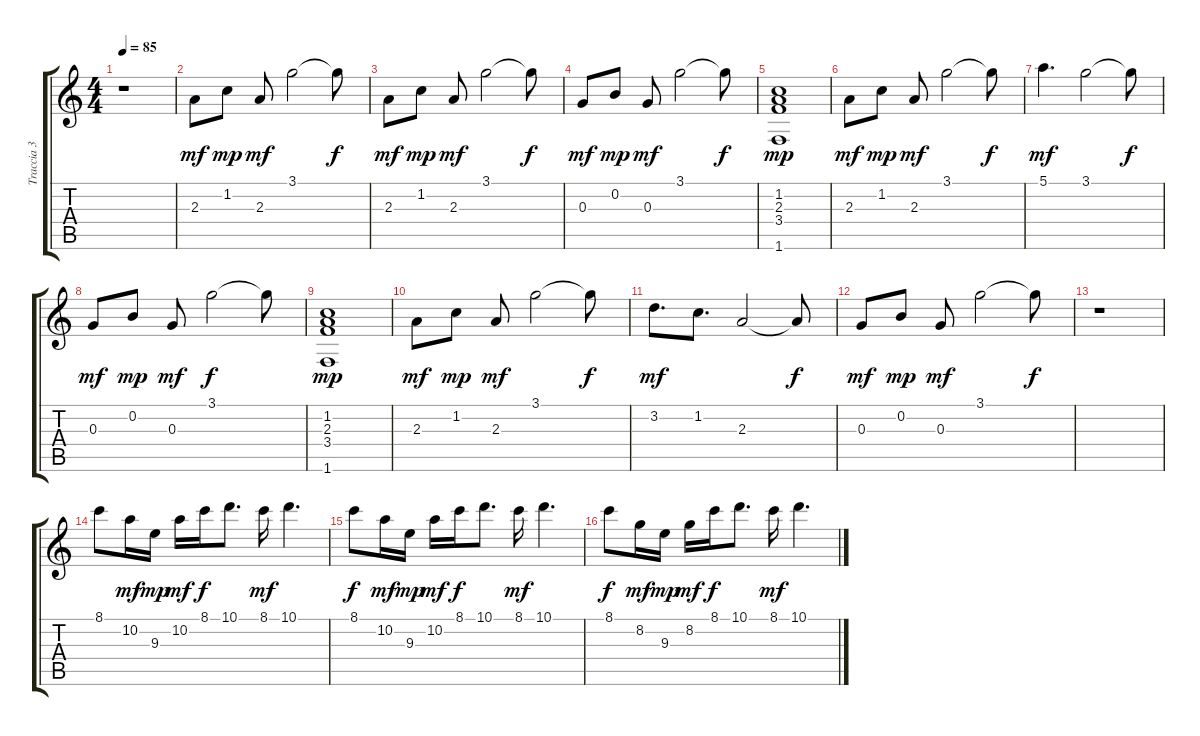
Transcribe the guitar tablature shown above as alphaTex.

\track ("Traccia 3" "Traccia 3") {instrument electricguitarjazz}
\staff {score tabs}
\tuning (E4 B3 G3 D3 A2 E2) {hide}
\ts (4 4)
\tempo 85
\clef g2
\ks c
r.1{dy mf instrument electricguitarjazz} |
2.3.8 1.2.8{dy mp} 2.3.8{dy mf} 3.1.2 3.1{t}.8{dy f} |
2.3.8{dy mf} 1.2.8{dy mp} 2.3.8{dy mf} 3.1.2 3.1{t}.8{dy f} |
0.3.8{dy mf} 0.2.8{dy mp} 0.3.8{dy mf} 3.1.2 3.1{t}.8{dy f} |
(1.2 2.3 3.4 1.6).1{dy mp} |
2.3.8{dy mf} 1.2.8{dy mp} 2.3.8{dy mf} 3.1.2 3.1{t}.8{dy f} |
5.1.4{d dy mf} 3.1.2 3.1{t}.8{dy f} |
0.3.8{dy mf} 0.2.8{dy mp} 0.3.8{dy mf} 3.1.2{dy f} 3.1{t}.8 |
(1.2 2.3 3.4 1.6).1{dy mp} |
2.3.8{dy mf} 1.2.8{dy mp} 2.3.8{dy mf} 3.1.2 3.1{t}.8{dy f} |
3.2.8{d dy mf} 1.2.8{d} 2.3.2 2.3{t}.8{dy f} |
0.3.8{dy mf} 0.2.8{dy mp} 0.3.8{dy mf} 3.1.2 3.1{t}.8{dy f} |
r.1 |
8.1.8 10.2.16{dy mf} 9.3.16{dy mp} 10.2.16{dy mf} 8.1.16{dy f} 10.1.8{d} 8.1.16{dy mf} 10.1.4{d} |
8.1.8{dy f} 10.2.16{dy mf} 9.3.16{dy mp} 10.2.16{dy mf} 8.1.16{dy f} 10.1.8{d} 8.1.16{dy mf} 10.1.4{d} |
8.1.8{dy f} 8.2.16{dy mf} 9.3.16{dy mp} 8.2.16{dy mf} 8.1.16{dy f} 10.1.8{d} 8.1.16{dy mf} 10.1.4{d}
